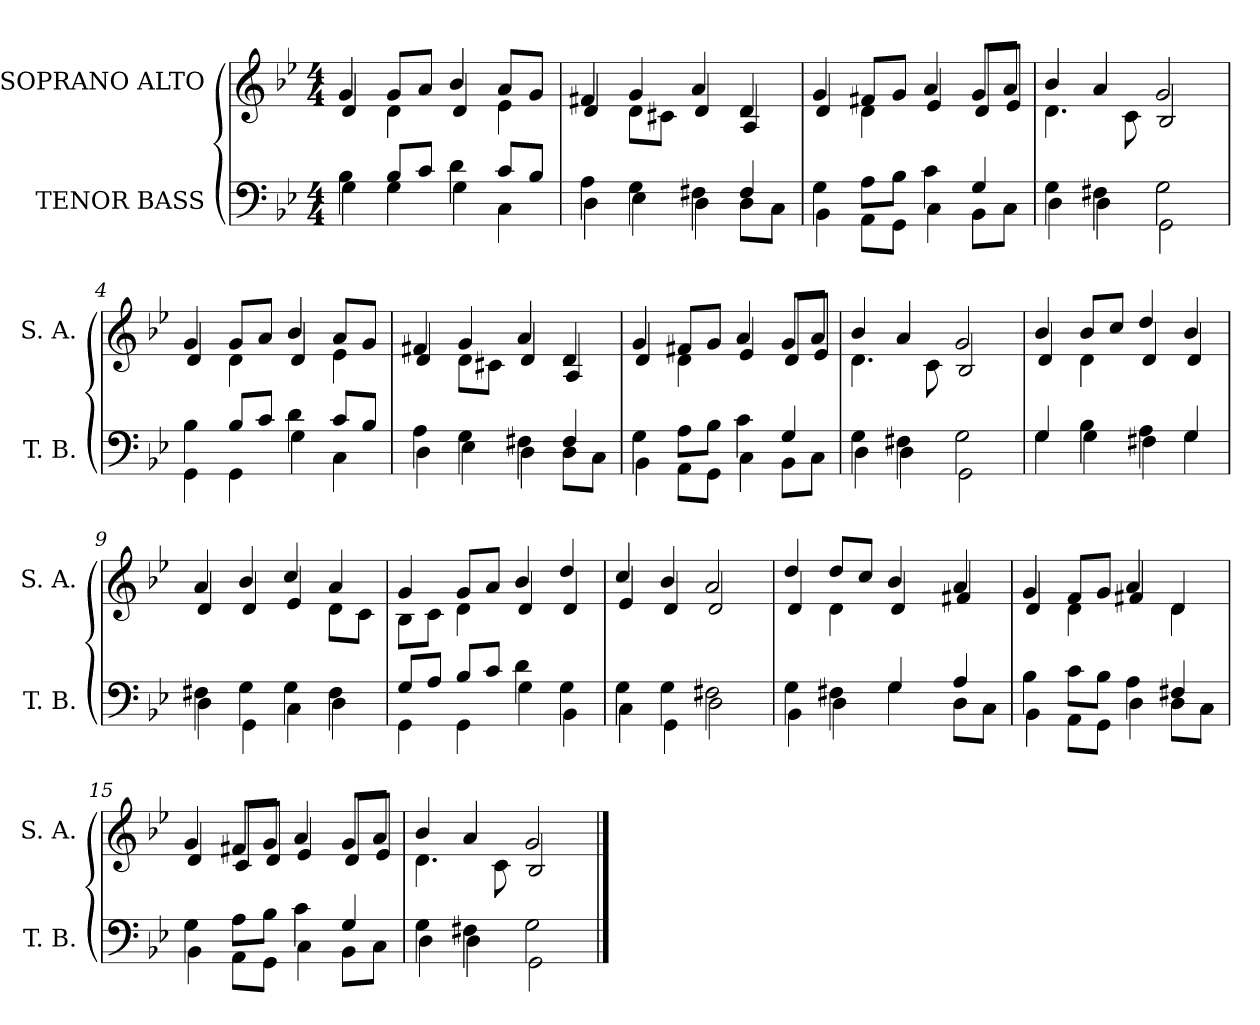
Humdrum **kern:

**kern	**kern
*part2	*part1
*staff2	*staff1
*I"TENOR BASS	*I"SOPRANO ALTO
*I'T. B.	*I'S. A.
!!LO:PB:g=z
*clefF4	*clefG2
*k[b-e-]	*k[b-e-]
*B-:	*B-:
*M4/4	*M4/4
=	=
*^	*^
4B-i\	4Gi\	4gi/	4di/
8B-i/L	4Gi\	8gi/L	4di\
8ci/J	.	8ai/J	.
4di\	4Gi\	4b-i/	4di/
8ci/L	4Ci\	8ai/L	4e-i\
8B-i/J	.	8gi/J	.
=1	=1	=1	=1
4Ai\	4Di\	4f#Xi/	4di/
4Gi\	4E-i\	4gi/	8di\L
.	.	.	8c#Xi\J
4F#Xi\	4Di\	4ai/	4di/
4F#i/	8Di\L	4di/	4Ai/
.	8Ci\J	.	.
=2	=2	=2	=2
4Gi\	4BB-i\	4gi/	4di/
8Ai\L	8AAi\L	8f#Xi/L	4di\
8B-i\J	8GGi\J	8gi/J	.
4ci\	4Ci\	4ai/	4e-i/
4Gi/	8BB-i\L	8gi/L	8di/L
.	8Ci\J	8ai/J	8e-i/J
!!LO:LB:g=z	!!
=3	=3	=3	=3
4Gi\	4Di\	4b-i/	4.di\
4F#Xi\	4Di\	4ai/	.
.	.	.	8ci\
2Gi\	2GGi\	2gi/	2B-i/
=4	=4	=4	=4
4B-i\	4GGi\	4gi/	4di/
8B-i/L	4GGi\	8gi/L	4di\
8ci/J	.	8ai/J	.
4di\	4Gi\	4b-i/	4di/
8ci/L	4Ci\	8ai/L	4e-i\
8B-i/J	.	8gi/J	.
=5	=5	=5	=5
4Ai\	4Di\	4f#Xi/	4di/
4Gi\	4E-i\	4gi/	8di\L
.	.	.	8c#Xi\J
4F#Xi\	4Di\	4ai/	4di/
4F#i/	8Di\L	4di/	4Ai/
.	8Ci\J	.	.
!!LO:LB:g=z	!!
=6	=6	=6	=6
4Gi\	4BB-i\	4gi/	4di/
8Ai\L	8AAi\L	8f#Xi/L	4di\
8B-i\J	8GGi\J	8gi/J	.
4ci\	4Ci\	4ai/	4e-i/
4Gi/	8BB-i\L	8gi/L	8di/L
.	8Ci\J	8ai/J	8e-i/J
=7	=7	=7	=7
4Gi\	4Di\	4b-i/	4.di\
4F#Xi\	4Di\	4ai/	.
.	.	.	8ci\
2Gi\	2GGi\	2gi/	2B-i/
=8	=8	=8	=8
4Gi/	4Gi\	4b-i/	4di/
4B-i\	4Gi\	8b-i/L	4di\
.	.	8cci/J	.
4Ai\	4F#Xi\	4ddi/	4di/
4Gi/	4Gi\	4b-i/	4di/
!!LO:LB:g=z	!!
=9	=9	=9	=9
4F#Xi\	4Di\	4ai/	4di/
4Gi\	4GGi\	4b-i/	4di/
4Gi\	4Ci\	4cci/	4e-i/
4F#i\	4Di\	4ai/	8di\L
.	.	.	8ci\J
=10	=10	=10	=10
8Gi/L	4GGi\	4gi/	8B-i\L
8Ai/J	.	.	8ci\J
8B-i/L	4GGi\	8gi/L	4di\
8ci/J	.	8ai/J	.
4di\	4Gi\	4b-i/	4di/
4Gi\	4BB-i\	4ddi/	4di/
=11	=11	=11	=11
4Gi\	4Ci\	4cci/	4e-i/
4Gi\	4GGi\	4b-i/	4di/
2F#Xi\	2Di\	2ai/	2di/
=12	=12	=12	=12
4Gi\	4BB-i\	4ddi/	4di/
4F#Xi\	4Di\	8ddi/L	4di\
.	.	8cci/J	.
4Gi/	4Gi\	4b-i/	4di/
!!LO:LB:g=z	!!
=13-	=13-	=13-	=13-
4Ai/	8Di\L	4ai/	4f#Xi/
.	8Ci\J	.	.
=14	=14	=14	=14
4B-i\	4BB-i\	4gi/	4di/
8ci\L	8AAi\L	8fi/L	4di\
8B-i\J	8GGi\J	8gi/J	.
4Ai\	4Di\	4ai/	4f#Xi/
4F#Xi/	8Di\L	4di/	4di\
.	8Ci\J	.	.
=15	=15	=15	=15
4Gi\	4BB-i\	4gi/	4di/
8Ai\L	8AAi\L	8f#Xi/L	8ci/L
8B-i\J	8GGi\J	8gi/J	8di/J
4ci\	4Ci\	4ai/	4e-i/
4Gi/	8BB-i\L	8gi/L	8di/L
.	8Ci\J	8ai/J	8e-i/J
=16	=16	=16	=16
4Gi\	4Di\	4b-i/	4.di\
4F#Xi\	4Di\	4ai/	.
.	.	.	8ci\
2Gi\	2GGi\	2gi/	2B-i/
*v	*v	*	*
*	*v	*v
==	==
*-	*-
